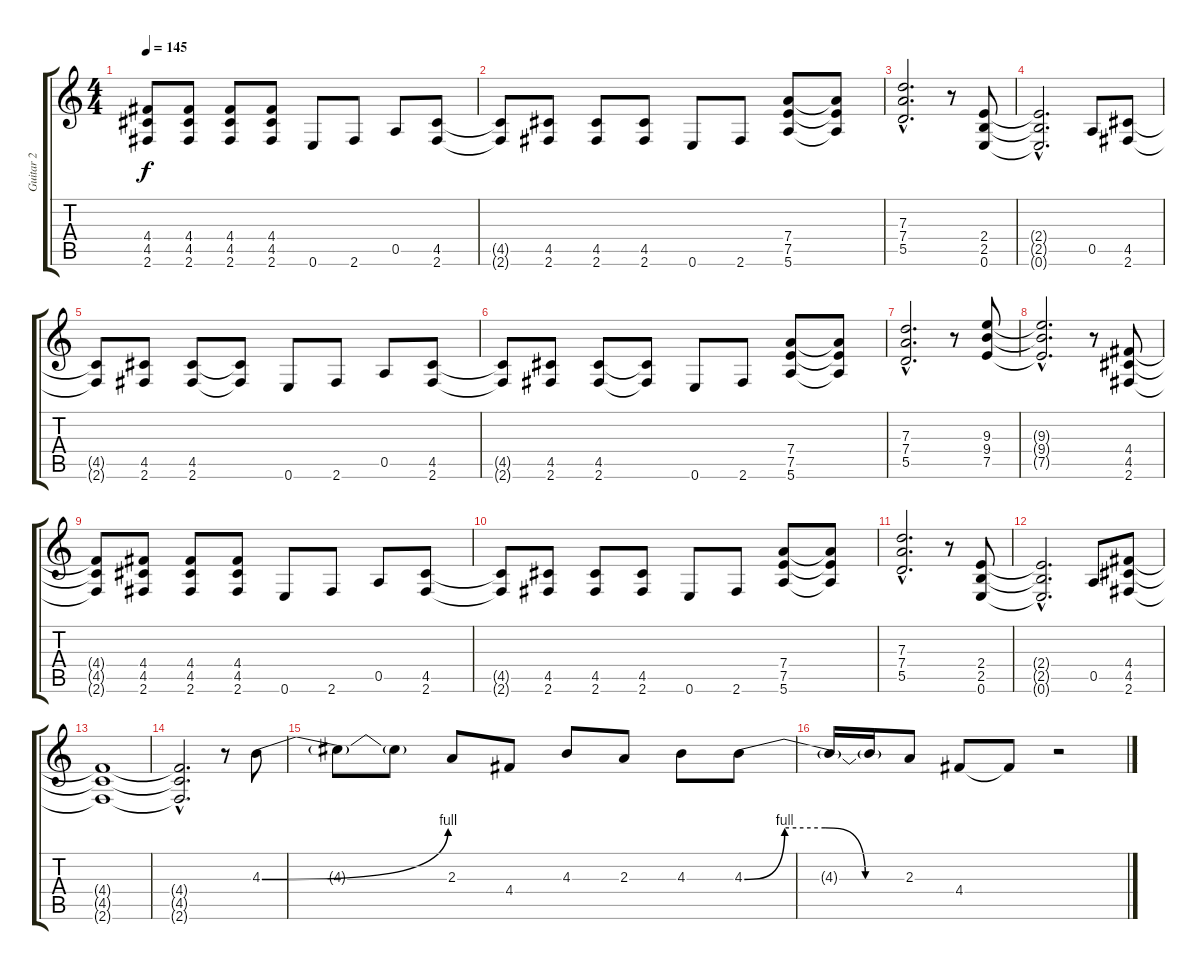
\track ("Guitar 2" "Guitar 2") {instrument distortionguitar}
\staff {score tabs}
\tuning (E4 B3 G3 D3 A2 E2) {hide}
\ts (4 4)
\tempo 145
\clef g2
\ks c
(4.4{t} 4.5{t} 2.6{t}).8{dy f} (4.4 4.5 2.6).8 (4.4 4.5 2.6).8 (4.4 4.5 2.6).8 0.6.8 2.6.8 0.5.8 (4.5 2.6).8 |
(4.5{t} 2.6{t}).8 (4.5 2.6).8 (4.5 2.6).8 (4.5 2.6).8 0.6.8 2.6.8 (7.4 7.5 5.6).8 (7.4{t} 7.5{t} 5.6{t}).8 |
(7.3{hac} 7.4{hac} 5.5{hac}).2{d} r.8 (2.4 2.5 0.6).8 |
(2.4{hac t} 2.5{hac t} 0.6{hac t}).2{d} 0.5.8 (4.5 2.6).8 |
(4.5{t} 2.6{t}).8 (4.5 2.6).8 (4.5 2.6).8 (4.5{t} 2.6{t}).8 0.6.8 2.6.8 0.5.8 (4.5 2.6).8 |
(4.5{t} 2.6{t}).8 (4.5 2.6).8 (4.5 2.6).8 (4.5{t} 2.6{t}).8 0.6.8 2.6.8 (7.4 7.5 5.6).8 (7.4{t} 7.5{t} 5.6{t}).8 |
(7.3{hac} 7.4{hac} 5.5{hac}).2{d} r.8 (9.3 9.4 7.5).8 |
(9.3{hac t} 9.4{hac t} 7.5{hac t}).2{d} r.8 (4.4 4.5 2.6).8 |
(4.4{t} 4.5{t} 2.6{t}).8 (4.4 4.5 2.6).8 (4.4 4.5 2.6).8 (4.4 4.5 2.6).8 0.6.8 2.6.8 0.5.8 (4.5 2.6).8 |
(4.5{t} 2.6{t}).8 (4.5 2.6).8 (4.5 2.6).8 (4.5 2.6).8 0.6.8 2.6.8 (7.4 7.5 5.6).8 (7.4{t} 7.5{t} 5.6{t}).8 |
(7.3{hac} 7.4{hac} 5.5{hac}).2{d} r.8 (2.4 2.5 0.6).8 |
(2.4{hac t} 2.5{hac t} 0.6{hac t}).2{d} 0.5.8 (4.4 4.5 2.6).8 |
(4.4{t} 4.5{t} 2.6{t}).1 |
(4.4{hac t} 4.5{hac t} 2.6{hac t}).2{d} r.8 4.3{be (bend 0 0 60 4)}.8 |
4.3{t}.8 4.3{t}.8 2.3.8 4.4.8 4.3.8 2.3.8 4.3.8 4.3{be (custom 0 0 15 4 30 4 45 0 60 0)}.8 |
4.3{t}.16 4.3{t}.16 2.3.8 4.4.8 4.4{t}.8 r.2
